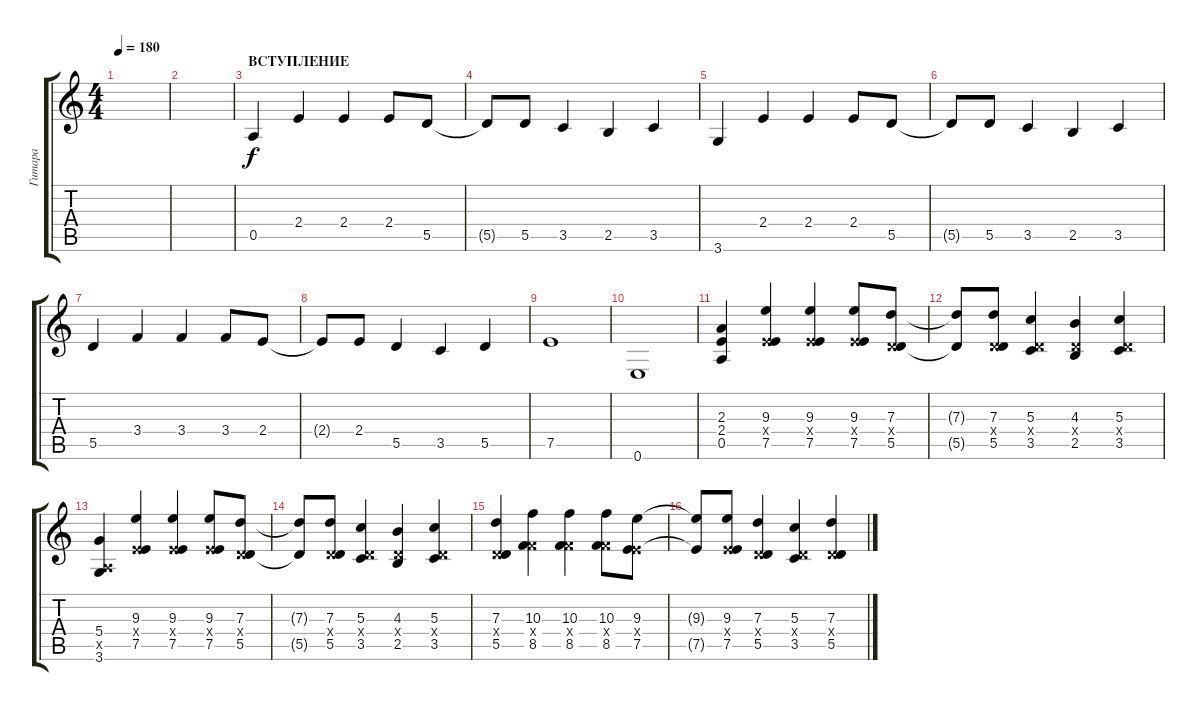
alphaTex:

\track ("Гитара" "Гитара") {instrument distortionguitar}
\staff {score tabs}
\tuning (E4 B3 G3 D3 A2 E2) {hide}
\ts (4 4)
\tempo 180
\clef g2
\ks c
|
|
\section ("" "ВСТУПЛЕНИЕ")
0.5.4 2.4.4 2.4.4 2.4.8 5.5.8 |
5.5{t}.8 5.5.8 3.5.4 2.5.4 3.5.4 |
3.6.4 2.4.4 2.4.4 2.4.8 5.5.8 |
5.5{t}.8 5.5.8 3.5.4 2.5.4 3.5.4 |
5.5.4 3.4.4 3.4.4 3.4.8 2.4.8 |
2.4{t}.8 2.4.8 5.5.4 3.5.4 5.5.4 |
7.5.1 |
0.6.1 |
(2.3 2.4 0.5).4 (9.3 2.4{x} 7.5).4 (9.3 2.4{x} 7.5).4 (9.3 2.4{x} 7.5).8 (7.3 0.4{x} 5.5).8 |
(7.3{t} 5.5{t}).8 (7.3 0.4{x} 5.5).8 (5.3 0.4{x} 3.5).4 (4.3 0.4{x} 2.5).4 (5.3 0.4{x} 3.5).4 |
(5.4 0.5{x} 3.6).4 (9.3 2.4{x} 7.5).4 (9.3 2.4{x} 7.5).4 (9.3 2.4{x} 7.5).8 (7.3 0.4{x} 5.5).8 |
(7.3{t} 5.5{t}).8 (7.3 0.4{x} 5.5).8 (5.3 0.4{x} 3.5).4 (4.3 0.4{x} 2.5).4 (5.3 0.4{x} 3.5).4 |
(7.3 0.4{x} 5.5).4 (10.3 3.4{x} 8.5).4 (10.3 3.4{x} 8.5).4 (10.3 3.4{x} 8.5).8 (9.3 2.4{x} 7.5).8 |
(9.3{t} 7.5{t}).8 (9.3 2.4{x} 7.5).8 (7.3 0.4{x} 5.5).4 (5.3 0.4{x} 3.5).4 (7.3 0.4{x} 5.5).4
